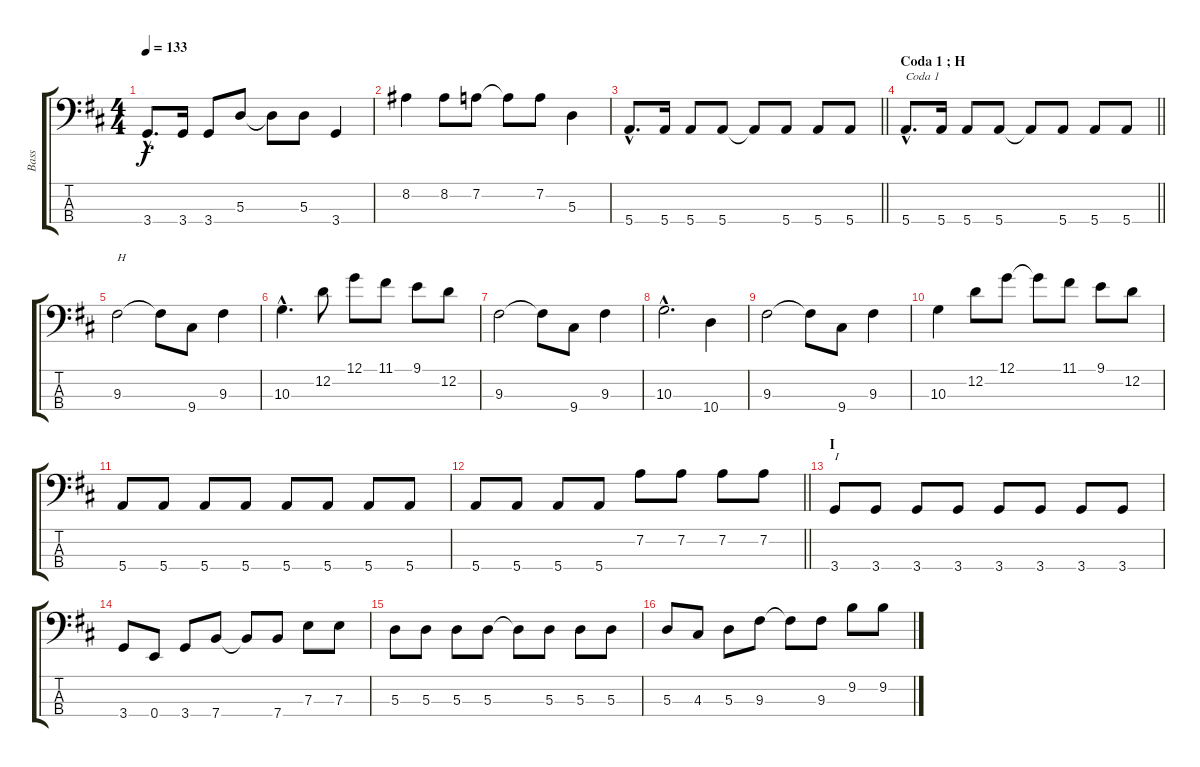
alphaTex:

\track ("Bass" "Bass") {instrument electricbasspick}
\staff {score tabs}
\tuning (G2 D2 A1 E1) {hide}
\ts (4 4)
\tempo 133
\clef f4
\ks d
3.4{hac}.8{d dy f} 3.4.16 3.4.8 5.3.8 5.3{t}.8 5.3.8 3.4.4 |
8.2.4 8.2.8 7.2.8 7.2{t}.8 7.2.8 5.3.4 |
\barLineRight lightlight
5.4{hac}.8{d} 5.4.16 5.4.8 5.4.8 5.4{t}.8 5.4.8 5.4.8 5.4.8 |
\section ("" "Coda 1 ; H")
\barLineRight lightlight
5.4{hac}.8{d txt "Coda 1"} 5.4.16 5.4.8 5.4.8 5.4{t}.8 5.4.8 5.4.8 5.4.8 |
9.3.2{txt "H"} 9.3{t}.8 9.4.8 9.3.4 |
10.3{hac}.4{d} 12.2.8 12.1.8 11.1.8 9.1.8 12.2.8 |
9.3.2 9.3{t}.8 9.4.8 9.3.4 |
10.3{hac}.2{d} 10.4.4 |
9.3.2 9.3{t}.8 9.4.8 9.3.4 |
10.3.4 12.2.8 12.1.8 12.1{t}.8 11.1.8 9.1.8 12.2.8 |
5.4.8 5.4.8 5.4.8 5.4.8 5.4.8 5.4.8 5.4.8 5.4.8 |
\barLineRight lightlight
5.4.8 5.4.8 5.4.8 5.4.8 7.2.8 7.2.8 7.2.8 7.2.8 |
\section ("" "I")
3.4.8{txt "I"} 3.4.8 3.4.8 3.4.8 3.4.8 3.4.8 3.4.8 3.4.8 |
3.4.8 0.4.8 3.4.8 7.4.8 7.4{t}.8 7.4.8 7.3.8 7.3.8 |
5.3.8 5.3.8 5.3.8 5.3.8 5.3{t}.8 5.3.8 5.3.8 5.3.8 |
5.3.8 4.3.8 5.3.8 9.3.8 9.3{t}.8 9.3.8 9.2.8 9.2.8
